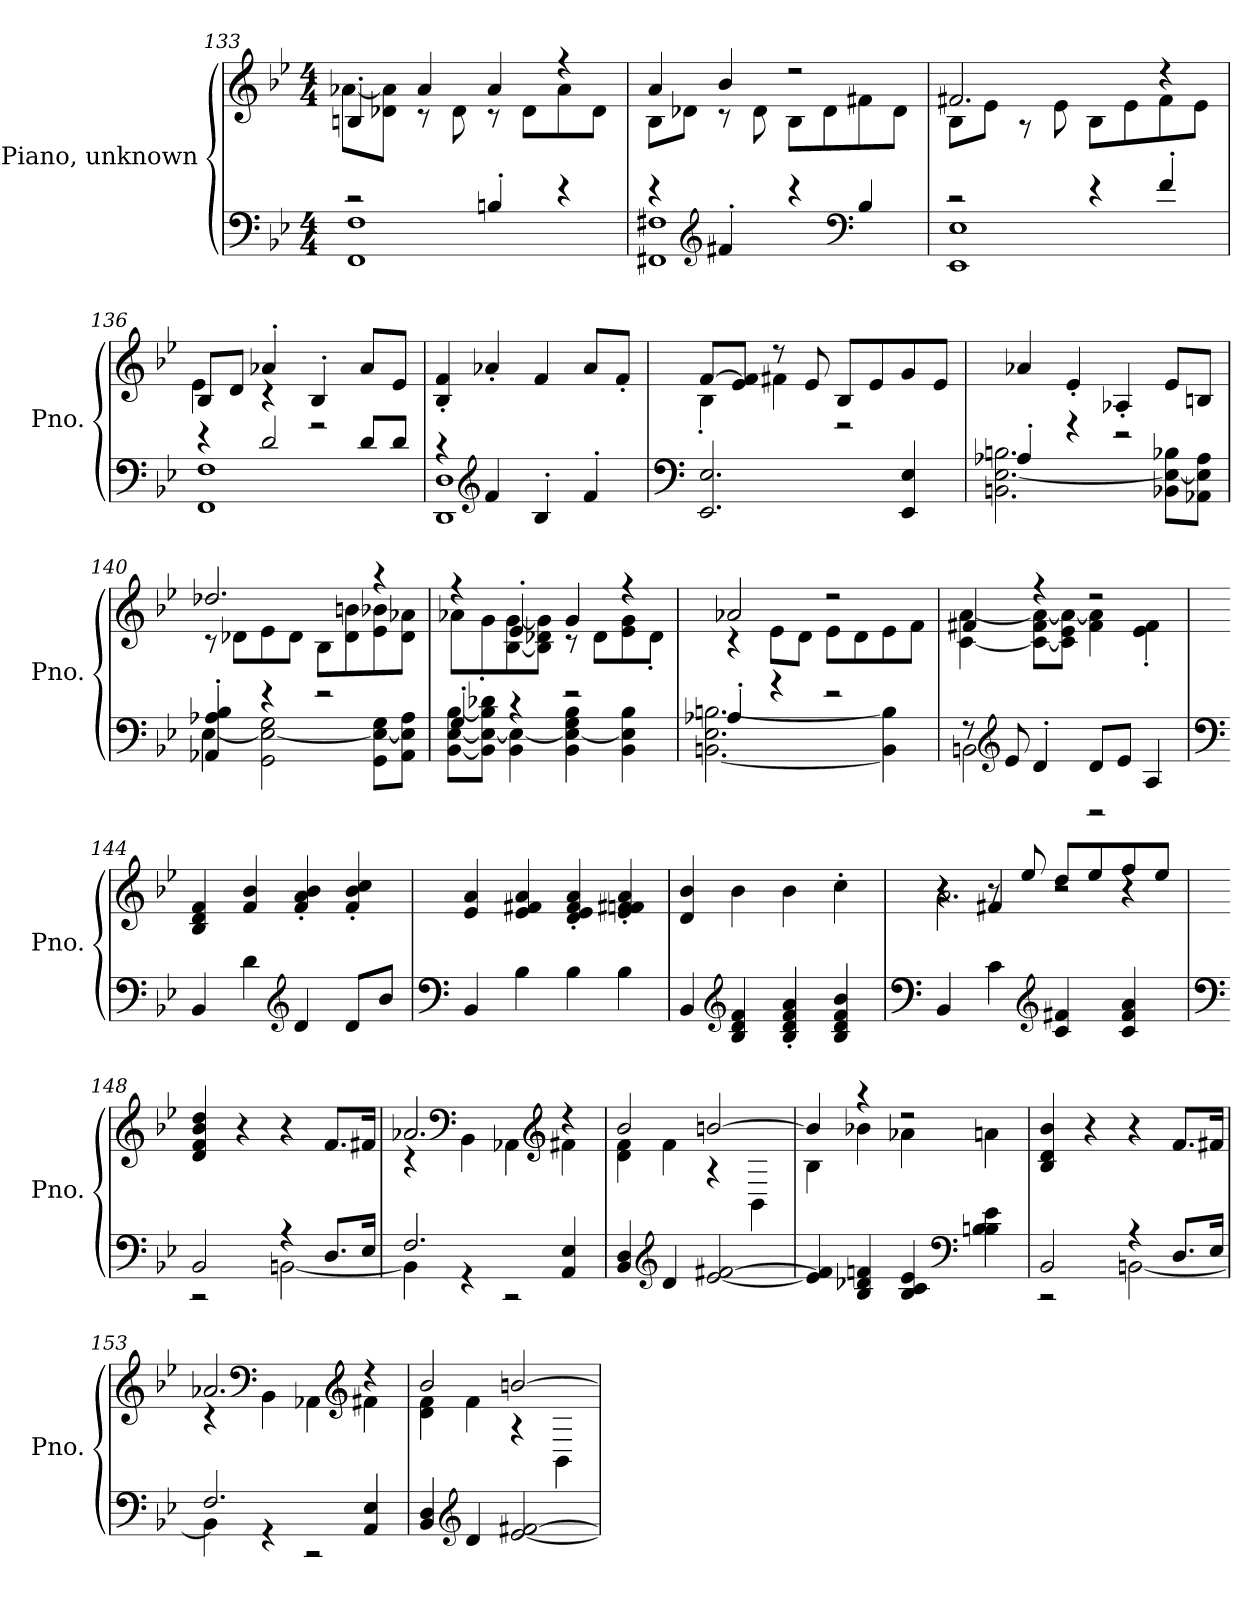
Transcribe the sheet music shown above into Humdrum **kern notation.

**kern	**kern
*part1	*part1
*staff2	*staff1
*I"Piano, unknown	*
*I'Pno.	*
*clefF4	*clefG2
*k[b-e-]	*k[b-e-]
*M4/4	*M4/4
=133	=133
*^	*^
2r	1FF 1F	4Bn'/	[8a-X\L
.	.	.	8d-X\ 8a-\]J
.	.	4a-/	8r
.	.	.	8d-\
4Bn'/	.	4a-/	8r
.	.	.	8d-\L
4r	.	4r	8a-\
.	.	.	8d-\J
=134	=134	=134	=134
4r	1FF#X 1F#X	4a/	8B-\L
.	.	.	8d-X\J
*clefG2	*	*	*
4f#X'/	.	4b-/	8r
.	.	.	8d-\
4r	.	2r	8B-\L
.	.	.	8d-\
*clefF4	*	*	*
4B-/	.	.	8f#X\
.	.	.	8d-\J
!!LO:LB:g=z	!!
=135	=135	=135	=135
2r	1EE- 1E-	2.f#X/	8B-\L
.	.	.	8e-\J
.	.	.	8r
.	.	.	8e-\
4r	.	.	8B-\L
.	.	.	8e-\
4f'/	.	4r	8f#\
.	.	.	8e-\J
=136	=136	=136	=136
4r	1FF 1F	8B-/L	4e-\
.	.	8d/J	.
2d/	.	4a-X'/	4r
.	.	4B-'/	2r
8d/L	.	8a-/L	.
8d/J	.	8e-/J	.
*	*	*v	*v
=137	=137	=137
4r	1DD 1D	4B-/' 4f/'
*clefG2	*	*
4f/	.	4a-X'/
4B-'/	.	4f/
4f'/	.	8a-/L
.	.	8f'/J
*v	*v	*
=138	=138
*clefF4	*
*	*^
2.EE-/ 2.E-/	[8f/L	4B-'\
.	8e-/ 8f/]J	.
.	8r	4f#X\
.	8e-/	.
.	8B-/L	2r
.	8e-/	.
4EE-/ 4E-/	8g/	.
.	8e-/J	.
*	*v	*v
!!LO:LB:g=z
=139	=139
*^	*
4A-X'/	2.BBn\ [2.E-\ 2.Bn\	4a-X/
4r	.	4e-'/
2r	.	4A-X'/
.	8BB-X\ 8E-\_ 8B-X\L	8e-/L
.	8AA-X\ 8E-\] 8A-\J	8Bn/J
=140	=140	=140
*	*	*^
4AA-X/' 4A-X/' 4B-/'	[4E-\	2.dd-X/	8r
.	.	.	8d-X\L
4r	2GG\ 2E-\_ 2G\	.	8e-\
.	.	.	8d-\J
2r	.	.	8B-\L
.	.	.	8d-\ 8bn\
.	8GG\ 8E-\_ 8G\L	4r	8e-\ 8b-X\
.	8AA-\ 8E-\] 8A-\J	.	8d-\ 8a-X\J
=141	=141	=141	=141
4G'/	[8BB-\ [8E-\ [8B-\L	4r	8a-X\L
.	8BB-\] 8E-\_ 8B-\] 8d-X\J	.	8g'\
4r	4BB-\ 4E-\_	4e-'/	[8B-\ [8g\
.	.	.	8B-\] 8d-X\ 8g\]J
2r	4BB-\ 4E-\_ 4G\ 4B-\	4g/	8r
.	.	.	8d-\L
.	4BB-\ 4E-\] 4B-\	4r	8e-\ 8g\
.	.	.	8d-'\J
=142	=142	=142	=142
4A-X'/	[2.BBn\ 2.E-\ [2.Bn\	2a-X/	4r
4r	.	.	8e-\L
.	.	.	8d\J
2r	.	2r	8e-\L
.	.	.	8d\
.	4BB\] 4B\]	.	8e-\
.	.	.	8f\J
!!LO:LB:g=z	!!
=143	=143	=143	=143
8r	2BBn\	4f#X/	[4c\ [4a\
*clefG2	*	*	*
8e-/	.	.	.
4d'/	.	4r	8c\_ 8f#\ 8a\_L
.	.	.	8c\] 8e-\ 8a\_J
8d/L	2r	2r	4f#\ 4a\]
8e-/J	.	.	.
4A/	.	.	4e-\' 4f#\'
*v	*v	*	*
*	*v	*v
=144	=144
*clefF4	*
4BB-/	4B-/ 4d/ 4f/
4d\	4f/ 4b-/
*clefG2	*
4d/	4f/' 4a/' 4b-/'
8d/L	4f/' 4b-/' 4cc/'
8b-/J	.
=145	=145
*clefF4	*
4BB-/	4e-/ 4a/
4B-\	4e-/ 4f#X/ 4a/
4B-\	4d/' 4e-/' 4f#/' 4a/'
4B-\	4e-/' 4fn/' 4f#X/' 4a/'
=146	=146
4BB-/	4d/ 4b-/
*clefG2	*
4B-/ 4d/ 4f/	4b-\
4B-/' 4d/' 4f/' 4a/'	4b-\
4B-/ 4d/ 4f/ 4b-/	4cc'\
!!LO:LB:g=z
=147	=147
*clefF4	*
*	*^
*	*	*^
4BB-/	4r	2.a\	4r
4c\	8r	.	4f#X/
.	8ee-/	.	.
*clefG2	*	*	*
4c/ 4f#X/	8dd/L	.	2r
.	8ee-/	.	.
4c/ 4f#/ 4a/	8ff/	4r	.
.	8ee-/J	.	.
*	*v	*v	*v
=148	=148
*clefF4	*
*^	*
2BB-/	2r	4d/ 4f/ 4b-/ 4dd/
.	.	4r
4r	[2BBn\	4r
8.D/L	.	8.f/L
16E-/Jk	.	16f#X/Jk
=149	=149	=149
*	*	*^
2.F/	4BB\]	2.a-X/	4r
*	*	*clefF4	*
.	4r	.	4BB-\
.	2r	.	4AA-X\
*	*	*clefG2	*
4AA/ 4E-/	.	4r	4f#X\
*v	*v	*	*
=150	=150	=150
4BB-/ 4D/	2b-/	4d\ 4f\
*clefG2	*	*
4d/	.	4f\
[2e-/ [2f#X/	[2bn/	4r
.	.	4BB-\
!!LO:LB:g=z	!!
=151	=151	=151
4e-/] 4f#/]	4b/]	4B-\
4B-/ 4d-X/ 4fn/	4r	4b-X\
4B-/ 4c/ 4e-/	2r	4a-X\
*clefF4	*	*
4B-\ 4Bn\ 4e-\	.	4an\
*	*v	*v
=152	=152
*^	*
2BB-/	2r	4B-/ 4d/ 4b-/
.	.	4r
4r	[2BBn\	4r
8.D/L	.	8.f/L
16E-/Jk	.	16f#X/Jk
=153	=153	=153
*	*	*^
2.F/	4BB\]	2.a-X/	4r
*	*	*clefF4	*
.	4r	.	4BB-\
.	2r	.	4AA-X\
*	*	*clefG2	*
4AA/ 4E-/	.	4r	4f#X\
*v	*v	*	*
=154	=154	=154
4BB-/ 4D/	2b-/	4d\ 4f\
*clefG2	*	*
4d/	.	4f\
[2e-/ [2f#X/	[2bn/	4r
.	.	4BB-\
*	*v	*v
=	=
*-	*-
